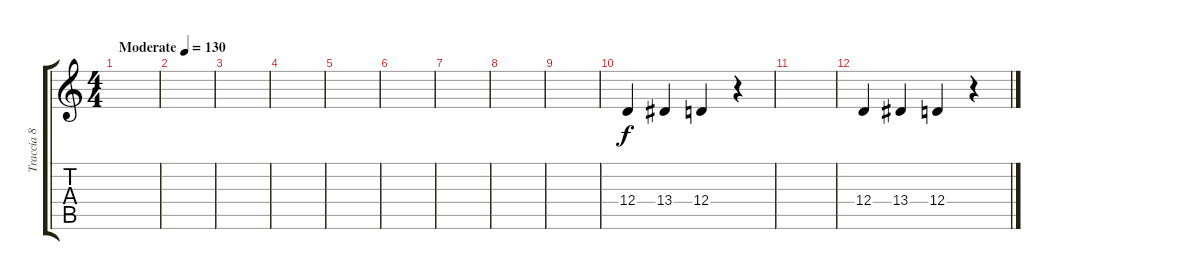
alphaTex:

\track ("Traccia 8" "Traccia 8") {instrument synthvoice}
\staff {score tabs}
\tuning (E4 B3 G3 D3 A2 E2) {hide}
\ts (4 4)
\tempo (130 "Moderate")
\clef g2
\ks c
|
|
|
|
|
|
|
|
|
12.4.4 13.4.4 12.4.4 r.4 |
|
12.4.4 13.4.4 12.4.4 r.4
